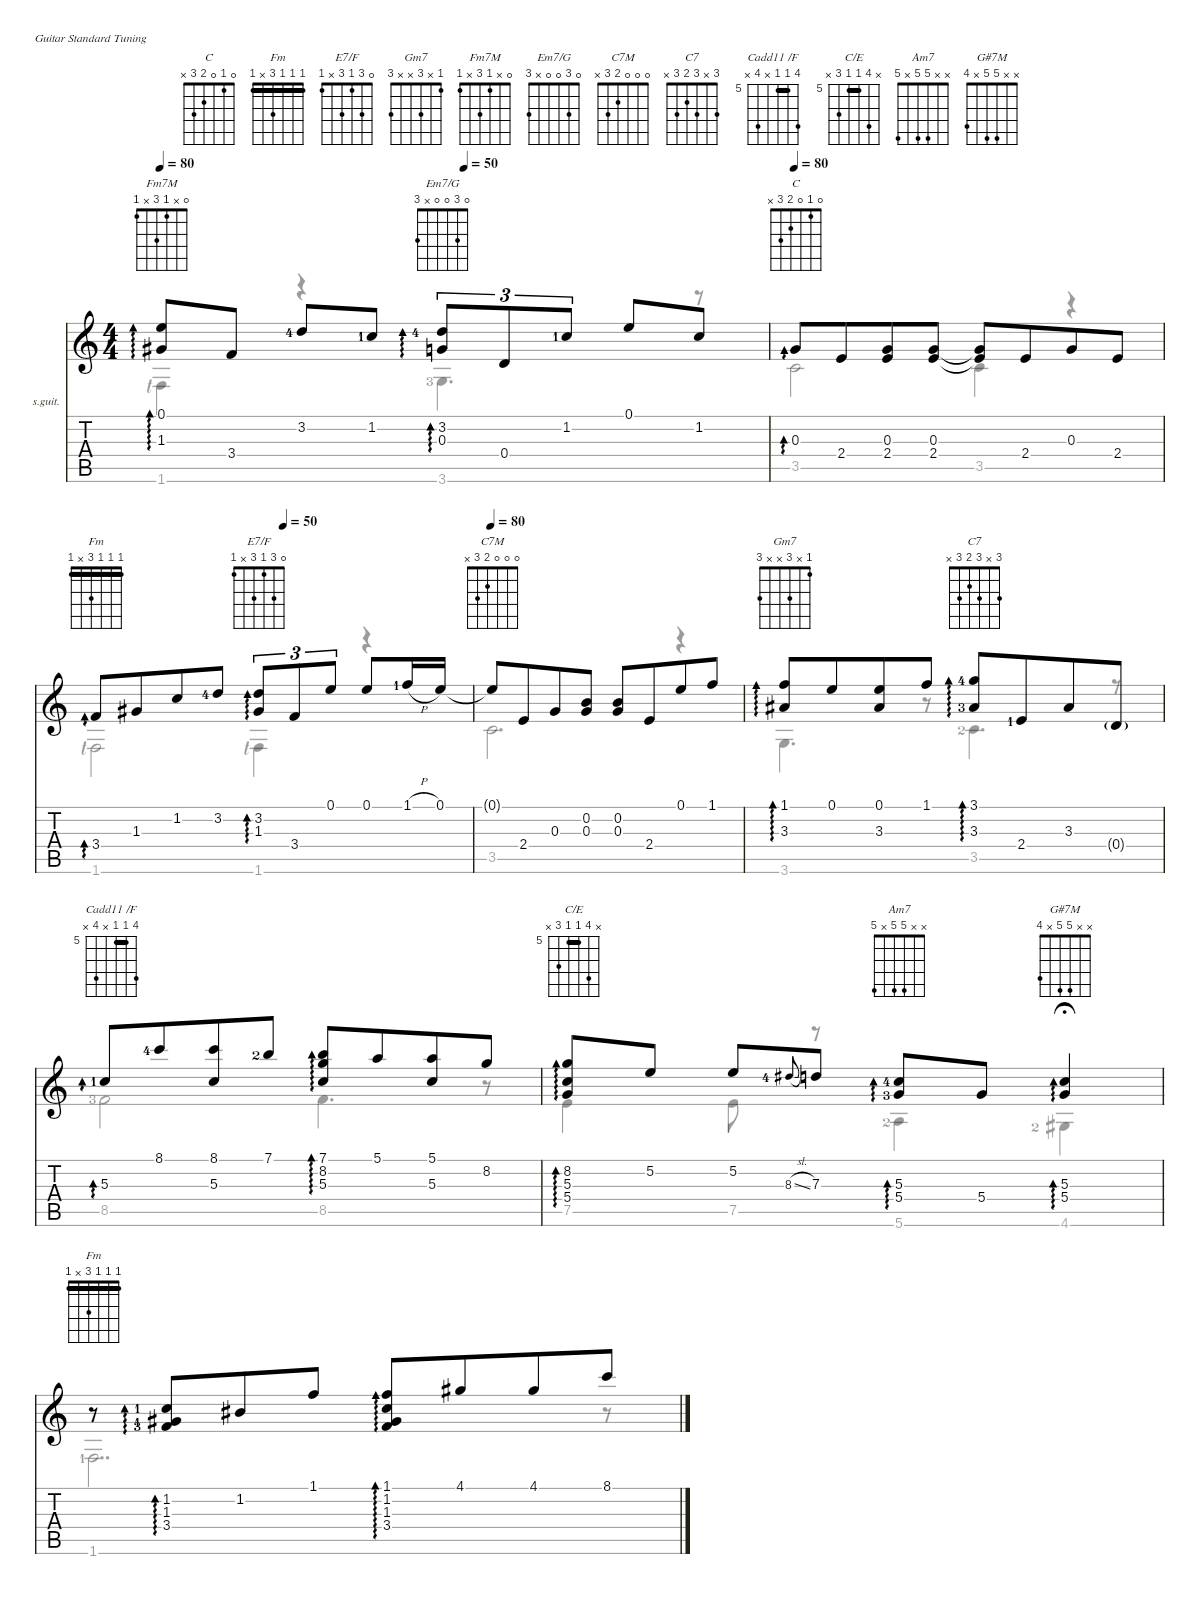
\defaultSystemsLayout 4
\hideDynamics
\bracketExtendMode nobrackets
\firstSystemTrackNameOrientation horizontal
\otherSystemsTrackNameOrientation horizontal
\chordDiagramsInScore
\defaultBarNumberDisplay Hide
\track ("Steel Guitar" "s.guit.") {instrument acousticguitarsteel}
\staff {score tabs}
\tuning (E4 B3 G3 D3 A2 E2)
\chord ("C" 0 1 0 2 3 x)
\chord ("Fm" x 1 1 3 x 1) {barre 1}
\chord ("E7/F" 0 3 1 3 x 1)
\chord ("Gm7" 1 x 3 x x 3)
\chord ("Fm7M" 0 x 1 3 x 1)
\chord ("Em7/G" 0 3 0 0 x 3)
\chord ("C7M" 0 0 0 2 3 x)
\chord ("C7" 3 x 3 2 3 x)
\chord ("Cadd11 /F" 8 5 5 x 8 x) {firstfret 5 barre 5}
\chord ("C/E" x 8 5 5 7 x) {firstfret 5 barre 5}
\chord ("Am7" x x 5 5 x 5)
\chord ("G#7M" x x 5 5 x 4)
\chord ("Fm" 1 1 1 3 x 1) {barre (1 1 1)}
\voice
\ts (4 4)
\tempo 80
\tempo (50 0.5)
\clef g2
\ks c
(1.3{acc #} 0.1).8{ad 0 ch "Fm7M" dy mf beam Up} 3.4.8{beam Up} 3.2{lf 5}.8{beam Up} 1.2{lf 2}.8{beam Up} (3.2{lf 5} 0.3).8{tu (3 2) ad 0 ch "Em7/G" beam Up} 0.4.8{tu (3 2) beam Up} 1.2{lf 2}.8{tu (3 2) beam Up} 0.1.8{beam Up} 1.2.8{beam Up} |
\tempo 80
0.3.8{ad 0 ch "C" beam Up beam merge} 2.4.8{beam Up beam merge} (2.4 0.3).8{beam Up beam merge} (0.3 2.4).8{beam Up} (0.3{t} 2.4{t}).8{beam Up beam merge} 2.4.8{beam Up beam merge} 0.3.8{beam Up beam merge} 2.4.8{beam Up} |
\tempo (50 0.5)
3.4.8{ad 0 ch "Fm" beam Up beam merge} 1.3{acc #}.8{beam Up beam merge} 1.2.8{beam Up beam merge} 3.2{lf 5}.8{beam Up} (3.2 1.3{acc #}).8{tu (3 2) ad 0 ch "E7/F" beam Up} 3.4.8{tu (3 2) beam Up} 0.1.8{tu (3 2) beam Up} 0.1.8{beam Up} 1.1{h lf 2}.16{beam Up} 0.1.16{beam Up} |
\tempo 80
0.1{t}.8{ch "C7M" beam Up beam merge} 2.4.8{beam Up beam merge} 0.3.8{beam Up beam merge} (0.2 0.3).8{beam Up} (0.2 0.3).8{beam Up beam merge} 2.4.8{beam Up beam merge} 0.1.8{beam Up beam merge} 1.1.8{beam Up} |
(3.3{acc #} 1.1).8{ad 0 ch "Gm7" beam Up beam merge} 0.1.8{beam Up beam merge} (0.1 3.3{acc #}).8{beam Up beam merge} 1.1.8{beam Up} (3.3{lf 4 acc #} 3.1{lf 5}).8{ad 0 ch "C7" beam Up beam merge} 2.4{lf 2}.8{beam Up beam merge} 3.3{acc #}.8{beam Up beam merge} 0.4{g}.8{beam Up} |
5.3{lf 2}.8{ad 0 ch "Cadd11 /F" beam Up beam merge} 8.1{lf 5}.8{beam Up beam merge} (8.1 5.3).8{beam Up beam merge} 7.1{lf 3}.8{beam Up} (7.1 8.2 5.3).8{ad 0 beam Up beam merge} 5.1.8{beam Up beam merge} (5.3 5.1).8{beam Up beam merge} 8.2.8{beam Up} |
(8.2 5.3 5.4).8{ad 0 ch "C/E" beam Up} 5.2.8{beam Up} 5.2.8{beam Up} 8.3{sl lf 5 acc #}.8{gr onbeat beam Up} 7.3.8{beam Up} (5.3{lf 5} 5.4{lf 4}).8{ad 0 ch "Am7" beam Up} 5.4.8{beam Up} (5.3 5.4).4{ad 0 ch "G#7M" fermata (medium 0.5) beam Up} |
r.8{ch "Fm" beam Up} (3.4{lf 4} 1.2{lf 2} 1.3{lf 2 acc #}).8{ad 0 beam Up beam merge} 1.2{acc #}.8{beam Up beam merge} 1.1.8{beam Up} (1.1 3.4 1.2 1.3{acc #}).8{ad 0 beam Up beam merge} 4.1{acc #}.8{beam Up beam merge} 4.1{acc #}.8{beam Up beam merge} 8.1.8{beam Up}
\voice
\clef g2
\ottava regular
\simile none
\ks c
1.6{lf 1}.4{dy mf beam Down} r.4{beam Down} 3.6{lf 4}.4{d beam Down} r.8{beam Down} |
3.5.2{beam Down} 3.5.4{beam Down} r.4{beam Down} |
1.6{lf 1}.2{beam Down} 1.6{lf 1}.4{beam Down} r.4{beam Down} |
3.5.2{d beam Down} r.4{beam Down} |
3.6.4{d beam Down} r.8{beam Down} 3.5{lf 3}.4{d beam Down} r.8{beam Down} |
8.5{lf 4}.2{beam Down} 8.5.4{d beam Down} r.8{beam Down} |
7.5.4{beam Down} 7.5.8{beam Down} r.8{beam Down} 5.6{lf 3}.4{beam Down} 4.6{lf 3 acc #}.4{fermata (medium 0.5) beam Down} |
1.6{lf 2}.2{dd beam Down} r.8{beam Down}
